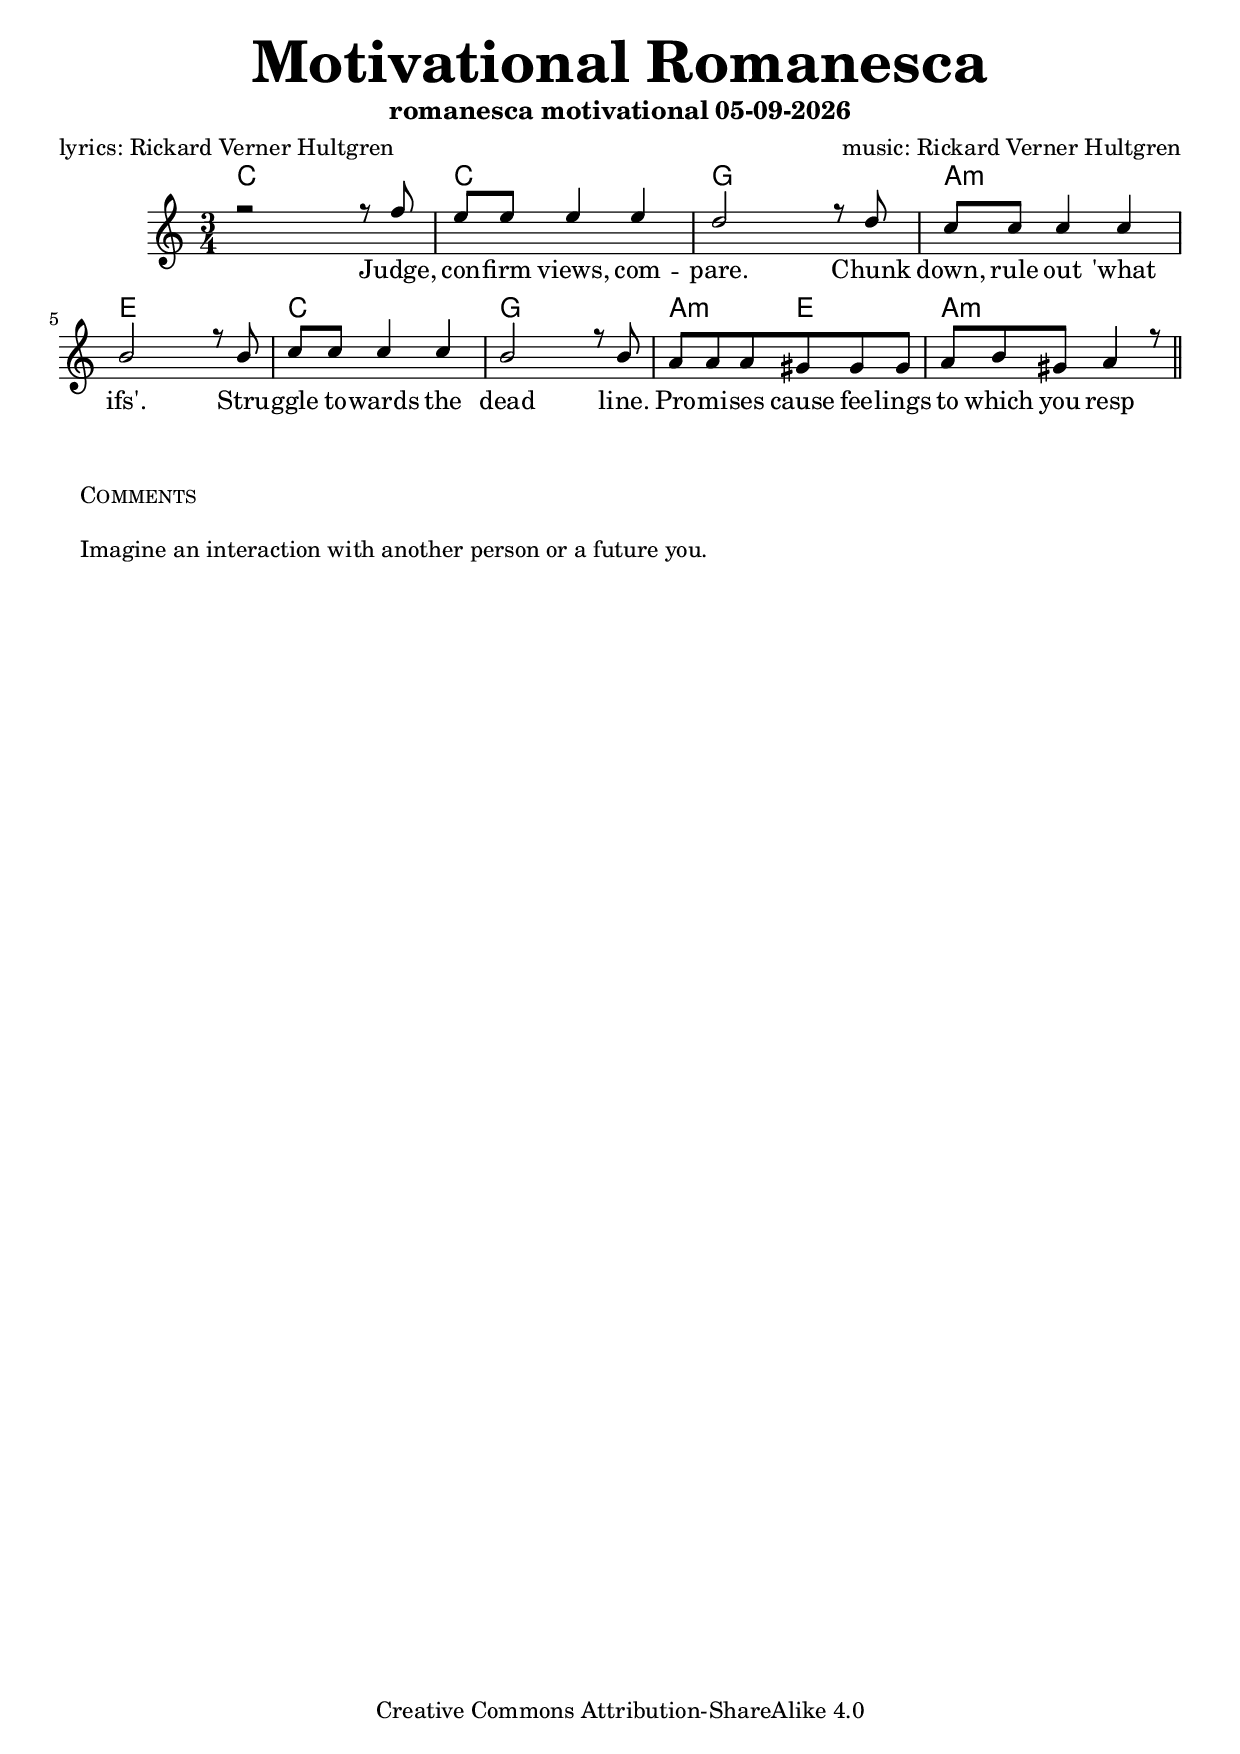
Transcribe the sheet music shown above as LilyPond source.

%%
%%Copyright 2018 Rickard Verner Hultgren
%%Redistribution and use in source and binary forms, with or without modification, are permitted provided that the following conditions are met:
%%1. Redistributions of source code must retain the above copyright notice, this list of conditions and the following disclaimer.
%%2. Redistributions in binary form must reproduce the above copyright notice, this list of conditions and the following disclaimer in the documentation and/or other materials provided with the distribution.
%%THIS SOFTWARE IS PROVIDED BY THE COPYRIGHT HOLDERS AND CONTRIBUTORS "AS IS" AND ANY EXPRESS OR IMPLIED WARRANTIES, INCLUDING, BUT NOT LIMITED TO, THE IMPLIED WARRANTIES OF MERCHANTABILITY AND FITNESS FOR A PARTICULAR PURPOSE ARE DISCLAIMED. IN NO EVENT SHALL THE COPYRIGHT HOLDER OR CONTRIBUTORS BE LIABLE FOR ANY DIRECT, INDIRECT, INCIDENTAL, SPECIAL, EXEMPLARY, OR CONSEQUENTIAL DAMAGES (INCLUDING, BUT NOT LIMITED TO, PROCUREMENT OF SUBSTITUTE GOODS OR SERVICES; LOSS OF USE, DATA, OR PROFITS; OR BUSINESS INTERRUPTION) HOWEVER CAUSED AND ON ANY THEORY OF LIABILITY, WHETHER IN CONTRACT, STRICT LIABILITY, OR TORT (INCLUDING NEGLIGENCE OR OTHERWISE) ARISING IN ANY WAY OUT OF THE USE OF THIS SOFTWARE, EVEN IF ADVISED OF THE POSSIBILITY OF SUCH DAMAGE.


\version "2.18.2"
 
%%\include "svenska.ly"
%%\include "english.ly"

swing = \mark \markup { 
  \line \general-align #Y #DOWN { 
  \score { \new Staff \with {
    fontSize = #-2
    \override StaffSymbol #'line-count = #0 
    \override VerticalAxisGroup #'Y-extent = #'(0 . 0)
  }
  \relative { 
    \stemUp 
    \override Score.SpacingSpanner 
      #'common-shortest-duration = #(ly:make-moment 3 16)
    \override Beam #'positions = #'(2.5 . 2.5)
  }}
  
  }
}

date = #(strftime "%d-%m-%Y" (localtime (current-time)))

italic = {
  \override Lyrics.LyricText.font-shape = #'italic
  
}

bold = {

  \override Lyrics.LyricText.font-series = #'bold
}

normal = {
  \revert Lyrics.LyricText.font-shape
  \revert Lyrics.LyricText.font-series
}


\header {
  title = \markup {  \fontsize #4"Motivational Romanesca"}
  subtitle = \markup {  "romanesca motivational" \date }
  poet = "lyrics: Rickard Verner Hultgren"
  composer = "music: Rickard Verner Hultgren"
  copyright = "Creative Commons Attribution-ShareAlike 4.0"
}

keyTime = { \key c \major \time 3/4 }
ManualOneVoiceOneMusic = \relative c' {

      
  		%r2 r4 r8 d'8
  		r2 r8 f'8
  		e8 e e4 e4  
  		d2 r8 d8
                c8 c8 c4 c
                b2 r8 b8
                %b2 r8 b8
		c8 c8 c4 c
		%b2.
		b2 r8 b8
		a8 a a gis gis gis
                a b gis a4 r8 ||

        	
		
}


ManualTwoTwoMusic = \relative c {
 <b d f g>1 <c d f a >1  <c e g>1 <b d f g>1 <c e g>1 <c e g>1 <c e g>1 <c e g>1 <c d f a>1 <c d f a>1 <c e g>1 <c e g>1 \bar ":|"
}



\layout {
  \context {
    \Score
    proportionalNotationDuration = #(ly:make-moment 1 4)
    
  }
}

\score {
  <<  % PianoStaff and Pedal Staff must be simultaneous
    \new PianoStaff <<
      \chords { c2. c2. g2. a2.:m e2. c2. g2. a4.:m e4. a2.:m}
      \new Staff = "ManualOne" <<
\textLengthOn
s1*6^\markup {  }
\keyTime  % set key and time signature
        \clef "treble"
        \new Voice {
          \swing
          \voiceOne
         
          \ManualOneVoiceOneMusic
          \bar "||"
        }
        \addlyrics {
        Judge, con -- firm views, com -- pare. Chunk down, rule out 'what ifs'.   Stru -- ggle to -- wards the dead line.    Pro -- mi -- ses cause fee -- lings to which you resp -- ond.
        Si -- tu -- a -- tion of now. Con -- fir -- ma -- tion of views. How to make an imp -- act? Pro -- mi -- ses cause fee -- lings to which you resp -- ond.
        What I praise and blame, de -- ter -- mines the fair roles. See dares, mu -- tua -- lize, and re -- ass -- ay what to do first.
        [Name]'s role is to ---. The fair goal is to ---. Cre -- ate a win win game. Re -- ass -- ay what to do first.
        } 
      >>  % end ManualOne Staff context
      %%\new Staff = "ManualTwo" \with {

      
      %%} <<
      %%  \keyTime
      %%  \clef "bass"
      %%  \new Voice {
      %%    \ManualTwoTwoMusic
      %%   \bar "||"
      %%  }
       
      %%>>   % end ManualTwo Staff context
      
    >>
>>    
\layout {}
\midi {\tempo 4 = 90}
}
    
    




#(define-markup-list-command (paragraph layout props args) (markup-list?)
  (interpret-markup-list layout props
   (make-justified-lines-markup-list (cons (make-hspace-markup 2) args))))

\markuplist {
    \vspace #2
    \paragraph { \smallCaps{Comments}}
    \vspace #.75
    \paragraph {Imagine an interaction with another person or a future you.}
  }
